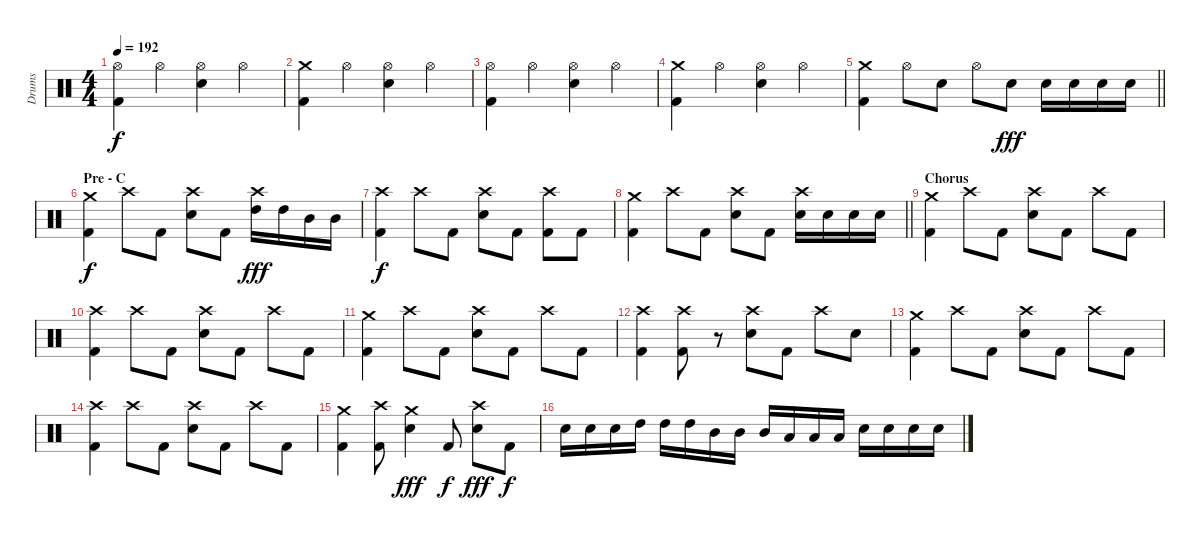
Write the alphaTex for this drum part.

\track ("Drums" "Drums") {instrument percussion}
\staff {score}
\articulation defaults
\ts (4 4)
\tempo 192
\clef neutral
\ks c
("Kick (hit) 2" "Hi-Hat (open)").4{dy f} "Hi-Hat (open)".4 ("Electric Snare (hit)" "Hi-Hat (open)").4 "Hi-Hat (open)".4 |
("Kick (hit) 2" "Crash medium (hit)").4 "Hi-Hat (open)".4 ("Electric Snare (hit)" "Hi-Hat (open)").4 "Hi-Hat (open)".4 |
("Kick (hit) 2" "Hi-Hat (open)").4 "Hi-Hat (open)".4 ("Electric Snare (hit)" "Hi-Hat (open)").4 "Hi-Hat (open)".4 |
("Kick (hit) 2" "Crash medium (hit)").4 "Hi-Hat (open)".4 ("Electric Snare (hit)" "Hi-Hat (open)").4 "Hi-Hat (open)".4 |
\barLineRight lightlight
("Kick (hit) 2" "Crash medium (hit)").4 "Hi-Hat (open)".8 "Electric Snare (hit)".8 "Hi-Hat (open)".8 "Electric Snare (hit)".8{dy fff} "Electric Snare (hit)".16 "Electric Snare (hit)".16 "Electric Snare (hit)".16 "Electric Snare (hit)".16 |
\section ("" "Pre - C")
("Kick (hit) 2" "Crash medium (hit)").4{dy f} "Crash high (hit)".8 "Kick (hit) 2".8 ("Electric Snare (hit)" "Crash high (hit)").8 "Kick (hit) 2".8 ("High Tom (hit)" "Crash high (hit)").16{dy fff} "High Tom (hit)".16 "Mid Tom (hit)".16 "Mid Tom (hit)".16 |
("Kick (hit) 2" "Crash high (hit)").4{dy f} "Crash high (hit)".8 "Kick (hit) 2".8 ("Electric Snare (hit)" "Crash high (hit)").8 "Kick (hit) 2".8 ("Kick (hit) 2" "Crash high (hit)").8 "Kick (hit) 2".8 |
\barLineRight lightlight
("Kick (hit) 2" "Crash medium (hit)").4 "Crash high (hit)".8 "Kick (hit) 2".8 ("Electric Snare (hit)" "Crash high (hit)").8 "Kick (hit) 2".8 ("Electric Snare (hit)" "Crash high (hit)").16 "Electric Snare (hit)".16 "Electric Snare (hit)".16 "Electric Snare (hit)".16 |
\section ("" "Chorus")
("Kick (hit) 2" "Crash medium (hit)").4 "Crash high (hit)".8 "Kick (hit) 2".8 ("Electric Snare (hit)" "Crash high (hit)").8 "Kick (hit) 2".8 "Crash high (hit)".8 "Kick (hit) 2".8 |
("Kick (hit) 2" "Crash high (hit)").4 "Crash high (hit)".8 "Kick (hit) 2".8 ("Electric Snare (hit)" "Crash high (hit)").8 "Kick (hit) 2".8 "Crash high (hit)".8 "Kick (hit) 2".8 |
("Kick (hit) 2" "Crash medium (hit)").4 "Crash high (hit)".8 "Kick (hit) 2".8 ("Electric Snare (hit)" "Crash high (hit)").8 "Kick (hit) 2".8 "Crash high (hit)".8 "Kick (hit) 2".8 |
("Kick (hit) 2" "Crash high (hit)").4 ("Kick (hit) 2" "Crash high (hit)").8 r.8 ("Electric Snare (hit)" "Crash high (hit)").8 "Kick (hit) 2".8 "Crash high (hit)".8 "Electric Snare (hit)".8 |
("Kick (hit) 2" "Crash medium (hit)").4 "Crash high (hit)".8 "Kick (hit) 2".8 ("Electric Snare (hit)" "Crash high (hit)").8 "Kick (hit) 2".8 "Crash high (hit)".8 "Kick (hit) 2".8 |
("Kick (hit) 2" "Crash high (hit)").4 "Crash high (hit)".8 "Kick (hit) 2".8 ("Electric Snare (hit)" "Crash high (hit)").8 "Kick (hit) 2".8 "Crash high (hit)".8 "Kick (hit) 2".8 |
("Kick (hit) 2" "Crash medium (hit)").4 ("Kick (hit) 2" "Crash high (hit)").8 ("Electric Snare (hit)" "Crash medium (hit)").4{dy fff} "Kick (hit) 2".8{dy f} ("Electric Snare (hit)" "Crash high (hit)").8{dy fff} "Kick (hit) 2".8{dy f} |
"Electric Snare (hit)".16 "Electric Snare (hit)".16 "Electric Snare (hit)".16 "High Tom (hit)".16 "High Tom (hit)".16 "High Tom (hit)".16 "Mid Tom (hit)".16 "Mid Tom (hit)".16 "Mid Tom (hit)".16 "Low Tom (hit)".16 "Low Tom (hit)".16 "Low Tom (hit)".16 "Electric Snare (hit)".16 "Electric Snare (hit)".16 "Electric Snare (hit)".16 "Electric Snare (hit)".16
